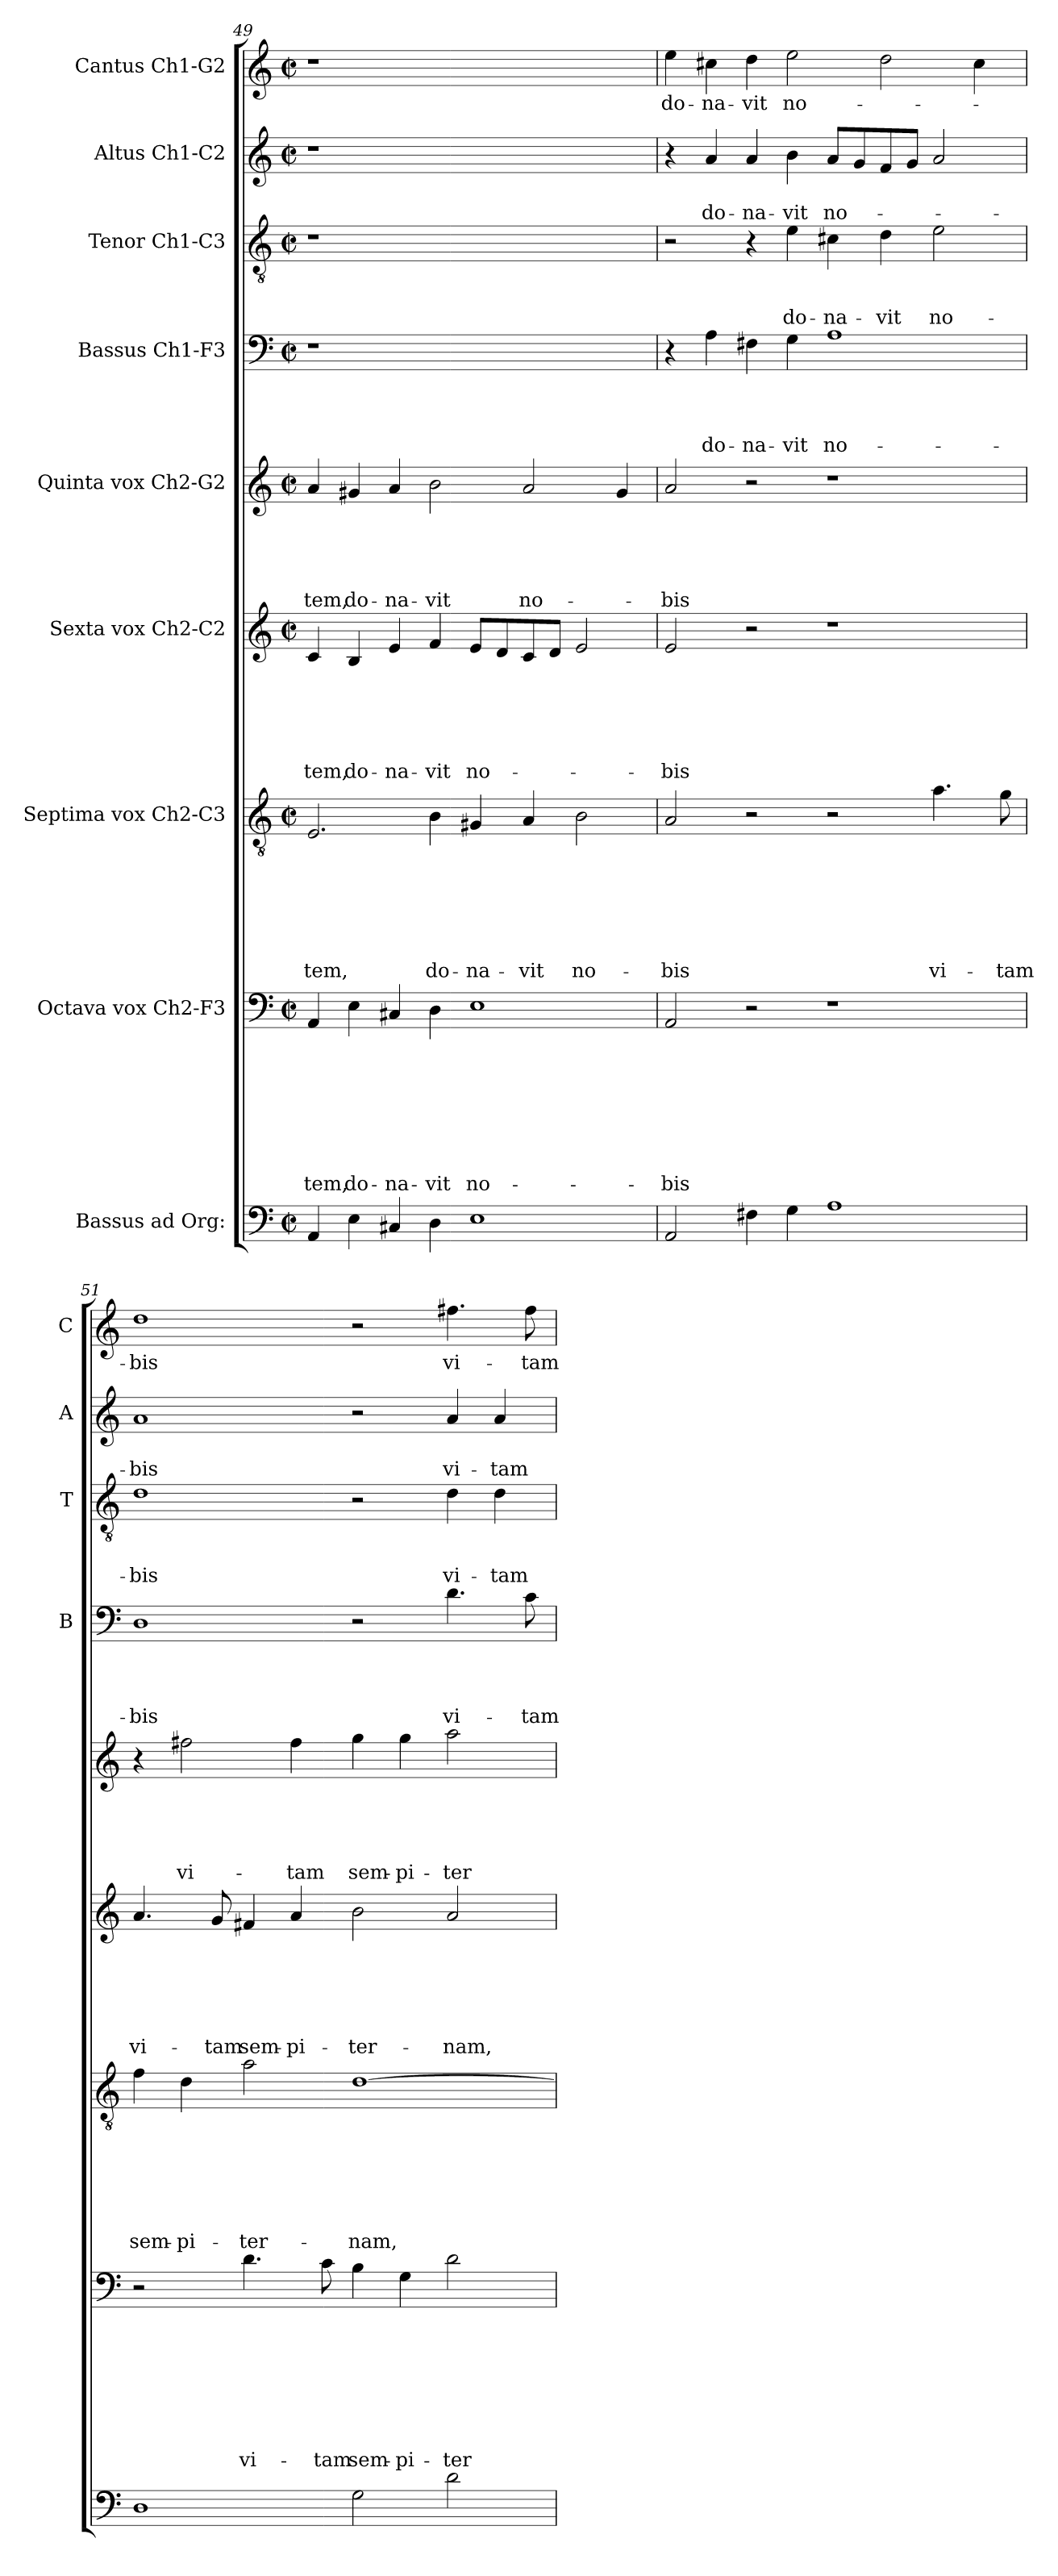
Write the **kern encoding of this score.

**kern	**kern	**text	**text	**text	**text	**text	**text	**text	**text	**kern	**text	**text	**text	**text	**text	**text	**text	**kern	**text	**text	**text	**text	**text	**text	**kern	**text	**text	**text	**text	**text	**kern	**text	**text	**text	**text	**kern	**text	**text	**text	**kern	**text	**text	**kern	**text
*part9	*part8	*part8	*part8	*part8	*part8	*part8	*part8	*part8	*part8	*part7	*part7	*part7	*part7	*part7	*part7	*part7	*part7	*part6	*part6	*part6	*part6	*part6	*part6	*part6	*part5	*part5	*part5	*part5	*part5	*part5	*part4	*part4	*part4	*part4	*part4	*part3	*part3	*part3	*part3	*part2	*part2	*part2	*part1	*part1
*staff9	*staff8	*staff8	*staff8	*staff8	*staff8	*staff8	*staff8	*staff8	*staff8	*staff7	*staff7	*staff7	*staff7	*staff7	*staff7	*staff7	*staff7	*staff6	*staff6	*staff6	*staff6	*staff6	*staff6	*staff6	*staff5	*staff5	*staff5	*staff5	*staff5	*staff5	*staff4	*staff4	*staff4	*staff4	*staff4	*staff3	*staff3	*staff3	*staff3	*staff2	*staff2	*staff2	*staff1	*staff1
*I"Bassus ad Org:	*I"Octava vox Ch2-F3	*	*	*	*	*	*	*	*	*I"Septima vox Ch2-C3	*	*	*	*	*	*	*	*I"Sexta vox Ch2-C2	*	*	*	*	*	*	*I"Quinta vox Ch2-G2	*	*	*	*	*	*I"Bassus Ch1-F3	*	*	*	*	*I"Tenor Ch1-C3	*	*	*	*I"Altus Ch1-C2	*	*	*I"Cantus Ch1-G2	*
*	*	*	*	*	*	*	*	*	*	*	*	*	*	*	*	*	*	*	*	*	*	*	*	*	*	*	*	*	*	*	*I'B	*	*	*	*	*I'T	*	*	*	*I'A	*	*	*I'C	*
!!LO:LB:g=z
*clefF4	*clefF4	*	*	*	*	*	*	*	*	*clefGv2	*	*	*	*	*	*	*	*clefG2	*	*	*	*	*	*	*clefG2	*	*	*	*	*	*clefF4	*	*	*	*	*clefGv2	*	*	*	*clefG2	*	*	*clefG2	*
*k[]	*k[]	*	*	*	*	*	*	*	*	*k[]	*	*	*	*	*	*	*	*k[]	*	*	*	*	*	*	*k[]	*	*	*	*	*	*k[]	*	*	*	*	*k[]	*	*	*	*k[]	*	*	*k[]	*
*C:	*C:	*	*	*	*	*	*	*	*	*C:	*	*	*	*	*	*	*	*C:	*	*	*	*	*	*	*C:	*	*	*	*	*	*C:	*	*	*	*	*C:	*	*	*	*C:	*	*	*C:	*
*M2/2	*M2/2	*	*	*	*	*	*	*	*	*M2/2	*	*	*	*	*	*	*	*M2/2	*	*	*	*	*	*	*M2/2	*	*	*	*	*	*M2/2	*	*	*	*	*M2/2	*	*	*	*M2/2	*	*	*M2/2	*
*met(c|)	*met(c|)	*	*	*	*	*	*	*	*	*met(c|)	*	*	*	*	*	*	*	*met(c|)	*	*	*	*	*	*	*met(c|)	*	*	*	*	*	*met(c|)	*	*	*	*	*met(c|)	*	*	*	*met(c|)	*	*	*met(c|)	*
=49	=49	=49	=49	=49	=49	=49	=49	=49	=49	=49	=49	=49	=49	=49	=49	=49	=49	=49	=49	=49	=49	=49	=49	=49	=49	=49	=49	=49	=49	=49	=49	=49	=49	=49	=49	=49	=49	=49	=49	=49	=49	=49	=49	=49
!	!	!	!	!	!	!	!	!	!LO:LY:b	!	!	!	!	!	!	!	!LO:LY:b	!	!	!	!	!	!	!LO:LY:b	!	!	!	!	!	!LO:LY:b	!	!	!	!	!	!	!	!	!	!	!	!	!	!
4AA/	4AA/	.	.	.	.	.	.	.	-tem,	2.E/	.	.	.	.	.	.	-tem,	4c/	.	.	.	.	.	-tem,	4a/	.	.	.	.	-tem,	1r	.	.	.	.	1r	.	.	.	1r	.	.	1r	.
!	!	!	!	!	!	!	!	!	!LO:LY:b	!	!	!	!	!	!	!	!	!	!	!	!	!	!	!LO:LY:b	!	!	!	!	!	!LO:LY:b	!	!	!	!	!	!	!	!	!	!	!	!	!	!
4E\	4E\	.	.	.	.	.	.	.	do-	.	.	.	.	.	.	.	.	4B/	.	.	.	.	.	do-	4g#X/	.	.	.	.	do-	.	.	.	.	.	.	.	.	.	.	.	.	.	.
!	!	!	!	!	!	!	!	!	!LO:LY:b	!	!	!	!	!	!	!	!	!	!	!	!	!	!	!LO:LY:b	!	!	!	!	!	!LO:LY:b	!	!	!	!	!	!	!	!	!	!	!	!	!	!
4C#X/	4C#X/	.	.	.	.	.	.	.	-na-	.	.	.	.	.	.	.	.	4e/	.	.	.	.	.	-na-	4a/	.	.	.	.	-na-	.	.	.	.	.	.	.	.	.	.	.	.	.	.
!	!	!	!	!	!	!	!	!	!LO:LY:b	!	!	!	!	!	!	!	!LO:LY:b	!	!	!	!	!	!	!LO:LY:b	!	!	!	!	!	!LO:LY:b	!	!	!	!	!	!	!	!	!	!	!	!	!	!
4D\	4D\	.	.	.	.	.	.	.	-vit	4B\	.	.	.	.	.	.	do-	4f/	.	.	.	.	.	-vit	2b\	.	.	.	.	-vit	.	.	.	.	.	.	.	.	.	.	.	.	.	.
!	!	!	!	!	!	!	!	!	!LO:LY:b	!	!	!	!	!	!	!	!LO:LY:b	!	!	!	!	!	!	!LO:LY:b	!	!	!	!	!	!	!	!	!	!	!	!	!	!	!	!	!	!	!	!
1E	1E	.	.	.	.	.	.	.	no-	4G#X/	.	.	.	.	.	.	-na-	8e/L	.	.	.	.	.	no-	.	.	.	.	.	.	1ryy	.	.	.	.	1ryy	.	.	.	1ryy	.	.	1ryy	.
.	.	.	.	.	.	.	.	.	.	.	.	.	.	.	.	.	.	8d/	.	.	.	.	.	.	.	.	.	.	.	.	.	.	.	.	.	.	.	.	.	.	.	.	.	.
!	!	!	!	!	!	!	!	!	!	!	!	!	!	!	!	!	!LO:LY:b	!	!	!	!	!	!	!	!	!	!	!	!	!LO:LY:b	!	!	!	!	!	!	!	!	!	!	!	!	!	!
.	.	.	.	.	.	.	.	.	.	4A/	.	.	.	.	.	.	-vit	8c/	.	.	.	.	.	.	2a/	.	.	.	.	no-	.	.	.	.	.	.	.	.	.	.	.	.	.	.
.	.	.	.	.	.	.	.	.	.	.	.	.	.	.	.	.	.	8d/J	.	.	.	.	.	.	.	.	.	.	.	.	.	.	.	.	.	.	.	.	.	.	.	.	.	.
!	!	!	!	!	!	!	!	!	!	!	!	!	!	!	!	!	!LO:LY:b	!	!	!	!	!	!	!	!	!	!	!	!	!	!	!	!	!	!	!	!	!	!	!	!	!	!	!
.	.	.	.	.	.	.	.	.	.	2B\	.	.	.	.	.	.	no-	2e/	.	.	.	.	.	.	.	.	.	.	.	.	.	.	.	.	.	.	.	.	.	.	.	.	.	.
.	.	.	.	.	.	.	.	.	.	.	.	.	.	.	.	.	.	.	.	.	.	.	.	.	4g#/	.	.	.	.	.	.	.	.	.	.	.	.	.	.	.	.	.	.	.
=50	=50	=50	=50	=50	=50	=50	=50	=50	=50	=50	=50	=50	=50	=50	=50	=50	=50	=50	=50	=50	=50	=50	=50	=50	=50	=50	=50	=50	=50	=50	=50	=50	=50	=50	=50	=50	=50	=50	=50	=50	=50	=50	=50	=50
!	!	!	!	!	!	!	!	!	!LO:LY:b	!	!	!	!	!	!	!	!LO:LY:b	!	!	!	!	!	!	!LO:LY:b	!	!	!	!	!	!LO:LY:b	!	!	!	!	!	!	!	!	!	!	!	!	!	!LO:LY:b
2AA/	2AA/	.	.	.	.	.	.	.	-bis	2A/	.	.	.	.	.	.	-bis	2e/	.	.	.	.	.	-bis	2a/	.	.	.	.	-bis	4r	.	.	.	.	2r	.	.	.	4r	.	.	4ee\	do-
!	!	!	!	!	!	!	!	!	!	!	!	!	!	!	!	!	!	!	!	!	!	!	!	!	!	!	!	!	!	!	!	!	!	!	!LO:LY:b	!	!	!	!	!	!	!LO:LY:b	!	!LO:LY:b
.	.	.	.	.	.	.	.	.	.	.	.	.	.	.	.	.	.	.	.	.	.	.	.	.	.	.	.	.	.	.	4A\	.	.	.	do-	.	.	.	.	4a/	.	do-	4cc#X\	-na-
!	!	!	!	!	!	!	!	!	!	!	!	!	!	!	!	!	!	!	!	!	!	!	!	!	!	!	!	!	!	!	!	!	!	!	!LO:LY:b	!	!	!	!	!	!	!LO:LY:b	!	!LO:LY:b
4F#X\	2r	.	.	.	.	.	.	.	.	2r	.	.	.	.	.	.	.	2r	.	.	.	.	.	.	2r	.	.	.	.	.	4F#X\	.	.	.	-na-	4r	.	.	.	4a/	.	-na-	4dd\	-vit
!	!	!	!	!	!	!	!	!	!	!	!	!	!	!	!	!	!	!	!	!	!	!	!	!	!	!	!	!	!	!	!	!	!	!	!LO:LY:b	!	!	!	!LO:LY:b	!	!	!LO:LY:b	!	!LO:LY:b
4G\	.	.	.	.	.	.	.	.	.	.	.	.	.	.	.	.	.	.	.	.	.	.	.	.	.	.	.	.	.	.	4G\	.	.	.	-vit	4e\	.	.	do-	4b\	.	-vit	2ee\	no-
!	!	!	!	!	!	!	!	!	!	!	!	!	!	!	!	!	!	!	!	!	!	!	!	!	!	!	!	!	!	!	!	!	!	!	!LO:LY:b	!	!	!	!LO:LY:b	!	!	!LO:LY:b	!	!
1A	1r	.	.	.	.	.	.	.	.	2r	.	.	.	.	.	.	.	1r	.	.	.	.	.	.	1r	.	.	.	.	.	1A	.	.	.	no-	4c#X\	.	.	-na-	8a/L	.	no-	.	.
.	.	.	.	.	.	.	.	.	.	.	.	.	.	.	.	.	.	.	.	.	.	.	.	.	.	.	.	.	.	.	.	.	.	.	.	.	.	.	.	8g/	.	.	.	.
!	!	!	!	!	!	!	!	!	!	!	!	!	!	!	!	!	!	!	!	!	!	!	!	!	!	!	!	!	!	!	!	!	!	!	!	!	!	!	!LO:LY:b	!	!	!	!	!
.	.	.	.	.	.	.	.	.	.	.	.	.	.	.	.	.	.	.	.	.	.	.	.	.	.	.	.	.	.	.	.	.	.	.	.	4d\	.	.	-vit	8f/	.	.	2dd\	.
.	.	.	.	.	.	.	.	.	.	.	.	.	.	.	.	.	.	.	.	.	.	.	.	.	.	.	.	.	.	.	.	.	.	.	.	.	.	.	.	8g/J	.	.	.	.
!	!	!	!	!	!	!	!	!	!	!	!	!	!	!	!	!	!LO:LY:b	!	!	!	!	!	!	!	!	!	!	!	!	!	!	!	!	!	!	!	!	!	!LO:LY:b	!	!	!	!	!
.	.	.	.	.	.	.	.	.	.	4.a\	.	.	.	.	.	.	vi-	.	.	.	.	.	.	.	.	.	.	.	.	.	.	.	.	.	.	2e\	.	.	no-	2a/	.	.	.	.
.	.	.	.	.	.	.	.	.	.	.	.	.	.	.	.	.	.	.	.	.	.	.	.	.	.	.	.	.	.	.	.	.	.	.	.	.	.	.	.	.	.	.	4cc#\	.
!	!	!	!	!	!	!	!	!	!	!	!	!	!	!	!	!	!LO:LY:b	!	!	!	!	!	!	!	!	!	!	!	!	!	!	!	!	!	!	!	!	!	!	!	!	!	!	!
.	.	.	.	.	.	.	.	.	.	8g\	.	.	.	.	.	.	-tam	.	.	.	.	.	.	.	.	.	.	.	.	.	.	.	.	.	.	.	.	.	.	.	.	.	.	.
=51	=51	=51	=51	=51	=51	=51	=51	=51	=51	=51	=51	=51	=51	=51	=51	=51	=51	=51	=51	=51	=51	=51	=51	=51	=51	=51	=51	=51	=51	=51	=51	=51	=51	=51	=51	=51	=51	=51	=51	=51	=51	=51	=51	=51
!	!	!	!	!	!	!	!	!	!	!	!	!	!	!	!	!	!LO:LY:b	!	!	!	!	!	!	!LO:LY:b	!	!	!	!	!	!	!	!	!	!	!LO:LY:b	!	!	!	!LO:LY:b	!	!	!LO:LY:b	!	!LO:LY:b
1D	2r	.	.	.	.	.	.	.	.	4f\	.	.	.	.	.	.	sem-	4.a/	.	.	.	.	.	vi-	4r	.	.	.	.	.	1D	.	.	.	-bis	1d	.	.	-bis	1a	.	-bis	1dd	-bis
!	!	!	!	!	!	!	!	!	!	!	!	!	!	!	!	!	!LO:LY:b	!	!	!	!	!	!	!	!	!	!	!	!	!LO:LY:b	!	!	!	!	!	!	!	!	!	!	!	!	!	!
.	.	.	.	.	.	.	.	.	.	4d\	.	.	.	.	.	.	-pi-	.	.	.	.	.	.	.	2ff#X\	.	.	.	.	vi-	.	.	.	.	.	.	.	.	.	.	.	.	.	.
!	!	!	!	!	!	!	!	!	!	!	!	!	!	!	!	!	!	!	!	!	!	!	!	!LO:LY:b	!	!	!	!	!	!	!	!	!	!	!	!	!	!	!	!	!	!	!	!
.	.	.	.	.	.	.	.	.	.	.	.	.	.	.	.	.	.	8g/	.	.	.	.	.	-tam	.	.	.	.	.	.	.	.	.	.	.	.	.	.	.	.	.	.	.	.
!	!	!	!	!	!	!	!	!	!LO:LY:b	!	!	!	!	!	!	!	!LO:LY:b	!	!	!	!	!	!	!LO:LY:b	!	!	!	!	!	!	!	!	!	!	!	!	!	!	!	!	!	!	!	!
.	4.d\	.	.	.	.	.	.	.	vi-	2a\	.	.	.	.	.	.	-ter-	4f#X/	.	.	.	.	.	sem-	.	.	.	.	.	.	.	.	.	.	.	.	.	.	.	.	.	.	.	.
!	!	!	!	!	!	!	!	!	!	!	!	!	!	!	!	!	!	!	!	!	!	!	!	!LO:LY:b	!	!	!	!	!	!LO:LY:b	!	!	!	!	!	!	!	!	!	!	!	!	!	!
.	.	.	.	.	.	.	.	.	.	.	.	.	.	.	.	.	.	4a/	.	.	.	.	.	-pi-	4ff#\	.	.	.	.	-tam	.	.	.	.	.	.	.	.	.	.	.	.	.	.
!	!	!	!	!	!	!	!	!	!LO:LY:b	!	!	!	!	!	!	!	!	!	!	!	!	!	!	!	!	!	!	!	!	!	!	!	!	!	!	!	!	!	!	!	!	!	!	!
.	8c\	.	.	.	.	.	.	.	-tam	.	.	.	.	.	.	.	.	.	.	.	.	.	.	.	.	.	.	.	.	.	.	.	.	.	.	.	.	.	.	.	.	.	.	.
!	!	!	!	!	!	!	!	!	!LO:LY:b	!	!	!	!	!	!	!	!LO:LY:b	!	!	!	!	!	!	!LO:LY:b	!	!	!	!	!	!LO:LY:b	!	!	!	!	!	!	!	!	!	!	!	!	!	!
2G\	4B\	.	.	.	.	.	.	.	sem-	[1d	.	.	.	.	.	.	-nam,	2b\	.	.	.	.	.	-ter-	4gg\	.	.	.	.	sem-	2r	.	.	.	.	2r	.	.	.	2r	.	.	2r	.
!	!	!	!	!	!	!	!	!	!LO:LY:b	!	!	!	!	!	!	!	!	!	!	!	!	!	!	!	!	!	!	!	!	!LO:LY:b	!	!	!	!	!	!	!	!	!	!	!	!	!	!
.	4G\	.	.	.	.	.	.	.	-pi-	.	.	.	.	.	.	.	.	.	.	.	.	.	.	.	4gg\	.	.	.	.	-pi-	.	.	.	.	.	.	.	.	.	.	.	.	.	.
!	!	!	!	!	!	!	!	!	!LO:LY:b	!	!	!	!	!	!	!	!	!	!	!	!	!	!	!LO:LY:b	!	!	!	!	!	!LO:LY:b	!	!	!	!	!LO:LY:b	!	!	!	!LO:LY:b	!	!	!LO:LY:b	!	!LO:LY:b
2d\	2d\	.	.	.	.	.	.	.	-ter-	.	.	.	.	.	.	.	.	2a/	.	.	.	.	.	-nam,	2aa\	.	.	.	.	-ter-	4.d\	.	.	.	vi-	4d\	.	.	vi-	4a/	.	vi-	4.ff#X\	vi-
!	!	!	!	!	!	!	!	!	!	!	!	!	!	!	!	!	!	!	!	!	!	!	!	!	!	!	!	!	!	!	!	!	!	!	!	!	!	!	!LO:LY:b	!	!	!LO:LY:b	!	!
.	.	.	.	.	.	.	.	.	.	.	.	.	.	.	.	.	.	.	.	.	.	.	.	.	.	.	.	.	.	.	.	.	.	.	.	4d\	.	.	-tam	4a/	.	-tam	.	.
!	!	!	!	!	!	!	!	!	!	!	!	!	!	!	!	!	!	!	!	!	!	!	!	!	!	!	!	!	!	!	!	!	!	!	!LO:LY:b	!	!	!	!	!	!	!	!	!LO:LY:b
.	.	.	.	.	.	.	.	.	.	.	.	.	.	.	.	.	.	.	.	.	.	.	.	.	.	.	.	.	.	.	8c\	.	.	.	-tam	.	.	.	.	.	.	.	8ff#\	-tam
=	=	=	=	=	=	=	=	=	=	=	=	=	=	=	=	=	=	=	=	=	=	=	=	=	=	=	=	=	=	=	=	=	=	=	=	=	=	=	=	=	=	=	=	=
*-	*-	*-	*-	*-	*-	*-	*-	*-	*-	*-	*-	*-	*-	*-	*-	*-	*-	*-	*-	*-	*-	*-	*-	*-	*-	*-	*-	*-	*-	*-	*-	*-	*-	*-	*-	*-	*-	*-	*-	*-	*-	*-	*-	*-
